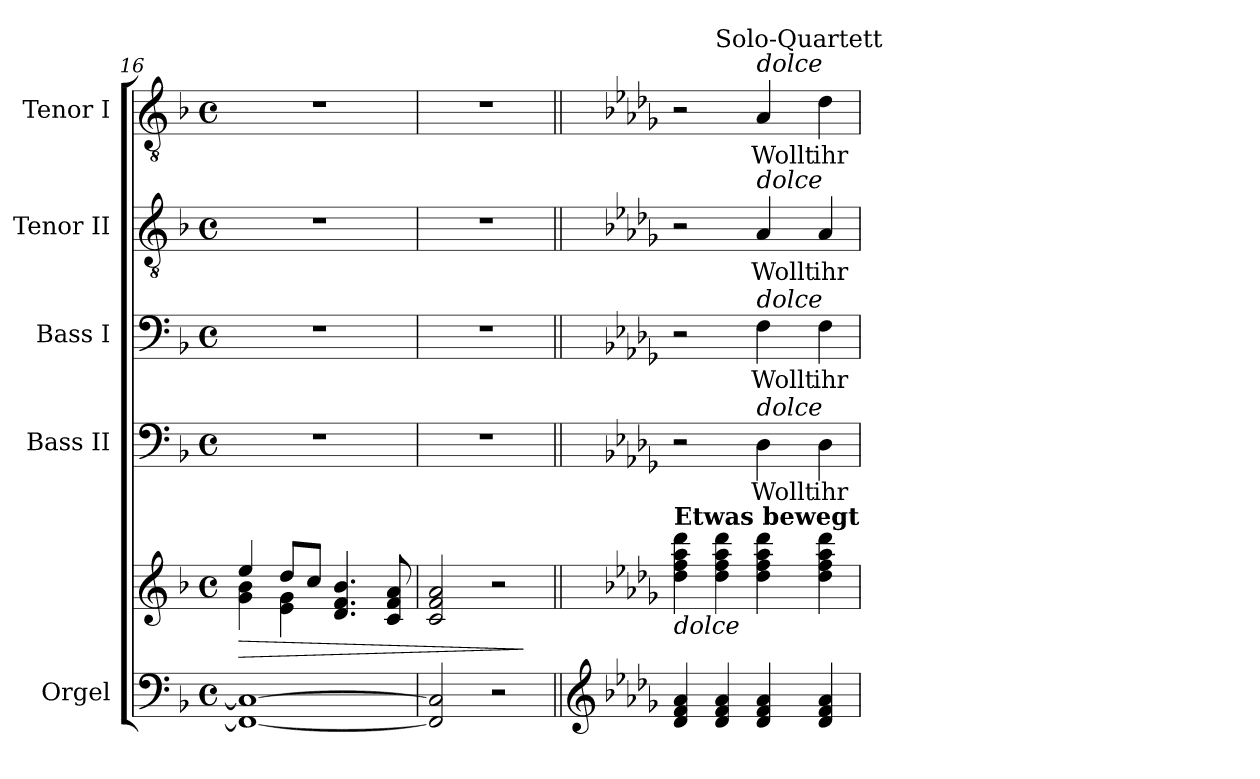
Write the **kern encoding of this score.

**kern	**kern	**dynam	**kern	**text	**kern	**text	**kern	**text	**kern	**text
*part5	*part5	*part5	*part4	*part4	*part3	*part3	*part2	*part2	*part1	*part1
*staff6	*staff5	*staff5/6	*staff4	*staff4	*staff3	*staff3	*staff2	*staff2	*staff1	*staff1
*I"Orgel	*	*	*I"Bass II	*	*I"Bass I	*	*I"Tenor II	*	*I"Tenor I	*
*I'Org.	*	*	*I'B.	*	*I'B.	*	*I'T.	*	*I'T.	*
*clefF4	*clefG2	*	*clefF4	*	*clefF4	*	*clefGv2	*	*clefGv2	*
*	*	*	*	*	*	*	*ITrd7c12	*	*ITrd7c12	*
*k[b-]	*k[b-]	*	*k[b-]	*	*k[b-]	*	*k[b-]	*	*k[b-]	*
*F:	*F:	*	*F:	*	*F:	*	*F:	*	*F:	*
*M4/4	*M4/4	*	*M4/4	*	*M4/4	*	*M4/4	*	*M4/4	*
*met(c)	*met(c)	*	*met(c)	*	*met(c)	*	*met(c)	*	*met(c)	*
=16	=16	=16	=16	=16	=16	=16	=16	=16	=16	=16
*	*^	*	*	*	*	*	*	*	*	*
!	!	!	!LO:HP:b	!	!	!	!	!	!	!	!
1FFi_ 1Ci_	4eei/	4gi\ 4b-i	>	1r	.	1r	.	1r	.	1r	.
.	8ddi/L	4ei\ 4gi	.	.	.	.	.	.	.	.	.
.	8cci/J	.	.	.	.	.	.	.	.	.	.
.	4.di/ 4.fi 4.b-i	2ryy	.	.	.	.	.	.	.	.	.
.	8ci/ 8fi 8ai	.	.	.	.	.	.	.	.	.	.
*	*v	*v	*	*	*	*	*	*	*	*	*
=17	=17	=17	=17	=17	=17	=17	=17	=17	=17	=17
2FFi/] 2Ci]	2ci/ 2fi 2ai	.	1r	.	1r	.	1r	.	1r	.
2r	2r	.	.	.	.	.	.	.	.	.
.	.	]	.	.	.	.	.	.	.	.
!!LO:PB:g=z
=18||	=18||	=18||	=18||	=18||	=18||	=18||	=18||	=18||	=18||	=18||
*clefG2	*	*	*	*	*	*	*	*	*	*
*k[b-e-a-d-g-]	*k[b-e-a-d-g-]	*	*k[b-e-a-d-g-]	*	*k[b-e-a-d-g-]	*	*k[b-e-a-d-g-]	*	*k[b-e-a-d-g-]	*
*D-:	*D-:	*	*D-:	*	*D-:	*	*D-:	*	*D-:	*
*	*MM100	*	*	*	*	*	*	*	*MM100	*
!	!	!	!	!	!	!	!	!	!LO:TX:a:B:t=Etwas bewegt	!
!	!LO:TX:b:i:t=dolce	!	!	!	!	!	!	!	!	!
!	!LO:TX:a:B:t=Etwas bewegt	!	!	!	!	!	!	!	!	!
*	*	*	*	*	*	*	*	*	*^	*
4d-i/ 4fi 4a-i	4dd-i\ 4ffi 4aa-i 4ddd-i	.	2r	.	2r	.	2r	.	2r	4ryy	.
!	!	!	!	!	!	!	!	!	!	!LO:TX:a:t=Solo-Quartett	!
4d-i/ 4fi 4a-i	4dd-i\ 4ffi 4aa-i 4ddd-i	.	.	.	.	.	.	.	.	2.ryy	.
!	!	!	!	!LO:LY:b:color=#000000	!	!	!	!	!	!	!
!	!	!	!	!	!	!LO:LY:b:color=#000000	!	!	!	!	!
!	!	!	!	!	!	!	!	!LO:LY:b:color=#000000	!	!	!
!	!	!	!	!	!	!	!	!	!LO:TX:a:i:t=dolce	!	!
!	!	!	!	!	!	!	!LO:TX:a:i:t=dolce	!	!	!	!
!	!	!	!	!	!LO:TX:a:i:t=dolce	!	!	!	!	!	!
!	!	!	!LO:TX:a:i:t=dolce	!	!	!	!	!	!	!	!
!	!	!	!	!	!	!	!	!	!	!	!LO:LY:b:color=#000000
4d-i/ 4fi 4a-i	4dd-i\ 4ffi 4aa-i 4ddd-i	.	4D-i\	Wollt	4Fi\	Wollt	4AA-i/	Wollt	4AA-i/	.	Wollt
!	!	!	!	!LO:LY:b:color=#000000	!	!	!	!	!	!	!
!	!	!	!	!	!	!LO:LY:b:color=#000000	!	!	!	!	!
!	!	!	!	!	!	!	!	!LO:LY:b:color=#000000	!	!	!
!	!	!	!	!	!	!	!	!	!	!	!LO:LY:b:color=#000000
4d-i/ 4fi 4a-i	4dd-i\ 4ffi 4aa-i 4ddd-i	.	4D-i\	ihr	4Fi\	ihr	4AA-i/	ihr	4D-i\	.	ihr
*	*	*	*	*	*	*	*	*	*v	*v	*
=	=	=	=	=	=	=	=	=	=	=
*-	*-	*-	*-	*-	*-	*-	*-	*-	*-	*-
